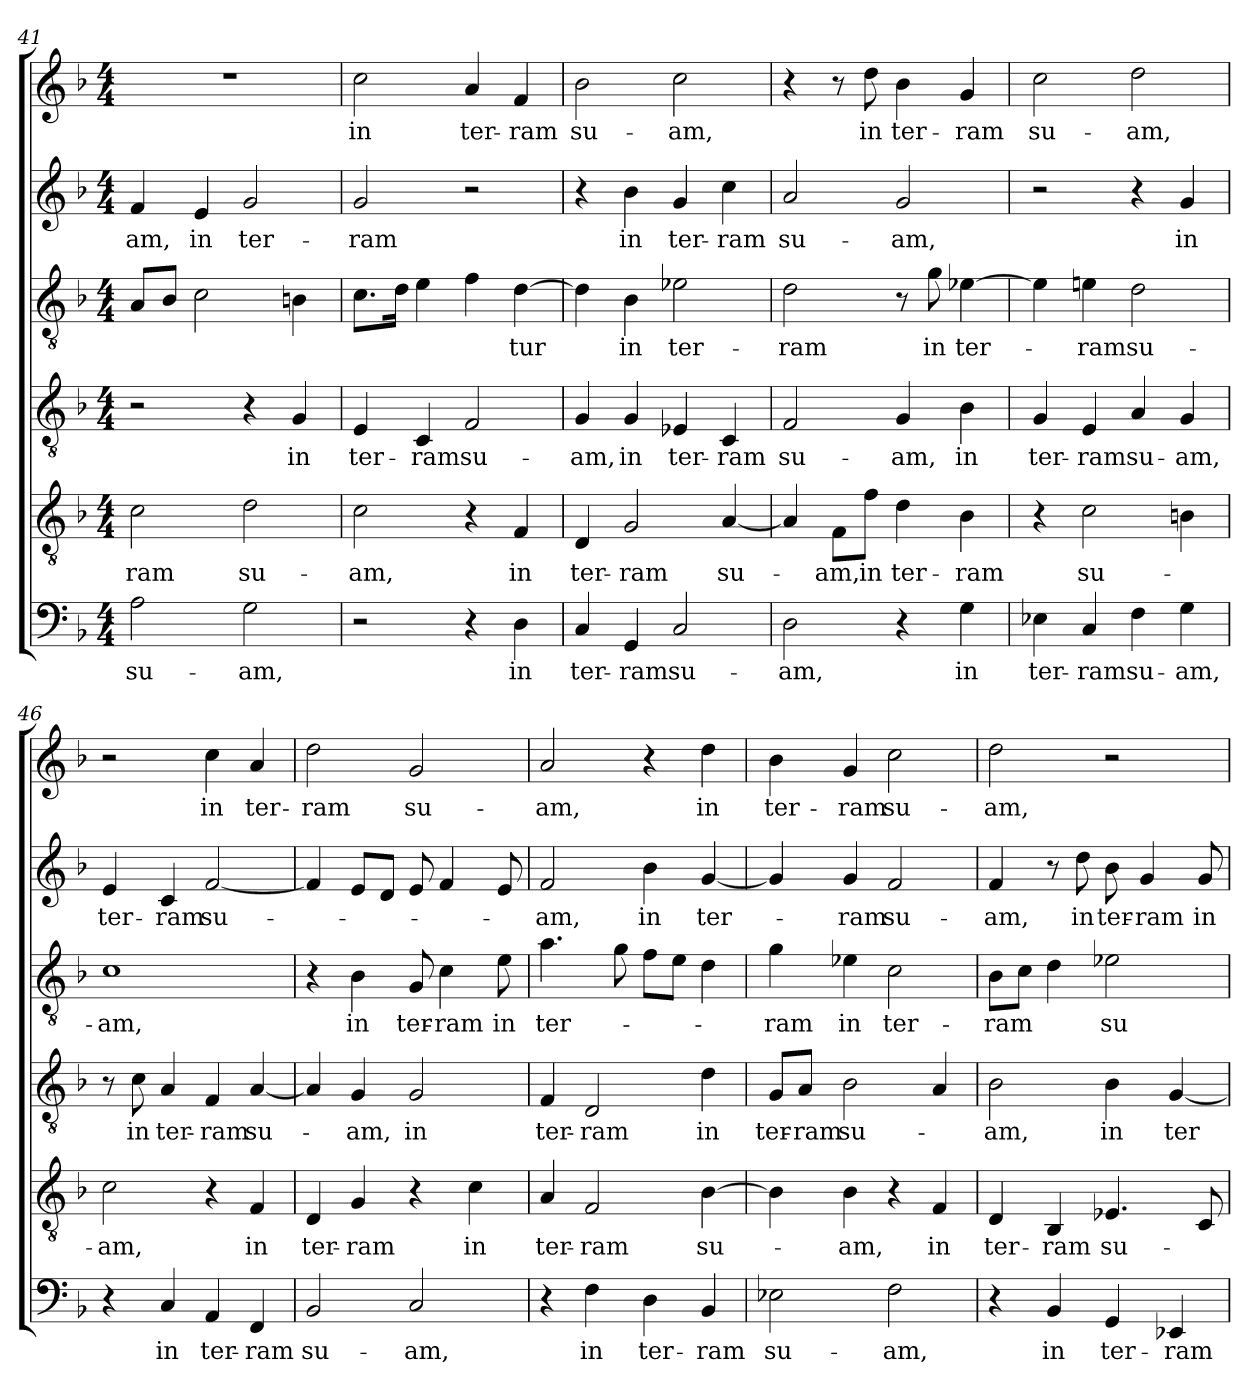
**kern	**text	**kern	**text	**kern	**text	**kern	**text	**kern	**text	**kern	**text
*part6	*part6	*part5	*part5	*part4	*part4	*part3	*part3	*part2	*part2	*part1	*part1
*staff6	*staff6	*staff5	*staff5	*staff4	*staff4	*staff3	*staff3	*staff2	*staff2	*staff1	*staff1
!!LO:PB:g=z
*clefF4	*	*clefGv2	*	*clefGv2	*	*clefGv2	*	*clefG2	*	*clefG2	*
*k[b-]	*	*k[b-]	*	*k[b-]	*	*k[b-]	*	*k[b-]	*	*k[b-]	*
*F:	*	*F:	*	*F:	*	*F:	*	*F:	*	*F:	*
*M4/4	*	*M4/4	*	*M4/4	*	*M4/4	*	*M4/4	*	*M4/4	*
=41	=41	=41	=41	=41	=41	=41	=41	=41	=41	=41	=41
2A\	su-	2c\	-ram	2r	.	8A/L	.	4f/	-am,	1r	.
.	.	.	.	.	.	8B-/J	.	.	.	.	.
.	.	.	.	.	.	2c\	.	4e/	in	.	.
2G\	-am,	2d\	su-	4r	.	.	.	2g/	ter-	.	.
.	.	.	.	4G/	in	4Bn\	.	.	.	.	.
=42	=42	=42	=42	=42	=42	=42	=42	=42	=42	=42	=42
2r	.	2c\	-am,	4E/	ter-	8.c\L	.	2g/	-ram	2cc\	in
.	.	.	.	.	.	16d\Jk	.	.	.	.	.
.	.	.	.	4C/	-ram	4e\	.	.	.	.	.
4r	.	4r	.	2F/	su-	4f\	.	2r	.	4a/	ter-
4D\	in	4F/	in	.	.	[4d\	-tur	.	.	4f/	-ram
=43	=43	=43	=43	=43	=43	=43	=43	=43	=43	=43	=43
4C/	ter-	4D/	ter-	4G/	-am,	4d\]	.	4r	.	2b-\	su-
4GG/	-ram	2G/	-ram	4G/	in	4B-\	in	4b-\	in	.	.
2C/	su-	.	.	4E-X/	ter-	2e-X\	ter-	4g/	ter-	2cc\	-am,
.	.	[4A/	su-	4C/	-ram	.	.	4cc\	-ram	.	.
=44	=44	=44	=44	=44	=44	=44	=44	=44	=44	=44	=44
2D\	-am,	4A/]	.	2F/	su-	2d\	-ram	2a/	su-	4r	.
.	.	8F\L	-am,	.	.	.	.	.	.	8r	.
.	.	8f\J	in	.	.	.	.	.	.	8dd\	in
4r	.	4d\	ter-	4G/	-am,	8r	.	2g/	-am,	4b-\	ter-
.	.	.	.	.	.	8g\	in	.	.	.	.
4G\	in	4B-\	-ram	4B-\	in	[4e-X\	ter-	.	.	4g/	-ram
!!LO:LB:g=z
=45	=45	=45	=45	=45	=45	=45	=45	=45	=45	=45	=45
4E-X\	ter-	4r	.	4G/	ter-	4e-\]	.	2r	.	2cc\	su-
4C/	-ram	2c\	su-	4E/	-ram	4en\	-ram	.	.	.	.
4F\	su-	.	.	4A/	su-	2d\	su-	4r	.	2dd\	-am,
4G\	-am,	4Bn\	.	4G/	-am,	.	.	4g/	in	.	.
=46	=46	=46	=46	=46	=46	=46	=46	=46	=46	=46	=46
4r	.	2c\	-am,	8r	.	1c	-am,	4e/	ter-	2r	.
.	.	.	.	8c\	in	.	.	.	.	.	.
4C/	in	.	.	4A/	ter-	.	.	4c/	-ram	.	.
4AA/	ter-	4r	.	4F/	-ram	.	.	[2f/	su-	4cc\	in
4FF/	-ram	4F/	in	[4A/	su-	.	.	.	.	4a/	ter-
=47	=47	=47	=47	=47	=47	=47	=47	=47	=47	=47	=47
2BB-/	su-	4D/	ter-	4A/]	.	4r	.	4f/]	.	2dd\	-ram
.	.	4G/	-ram	4G/	-am,	4B-\	in	8e/L	.	.	.
.	.	.	.	.	.	.	.	8d/J	.	.	.
2C/	-am,	4r	.	2G/	in	8G/	ter-	8e/	.	2g/	su-
.	.	.	.	.	.	4c\	-ram	4f/	.	.	.
.	.	4c\	in	.	.	.	.	.	.	.	.
.	.	.	.	.	.	8e\	in	8e/	.	.	.
=48	=48	=48	=48	=48	=48	=48	=48	=48	=48	=48	=48
4r	.	4A/	ter-	4F/	ter-	4.a\	ter-	2f/	-am,	2a/	-am,
4F\	in	2F/	-ram	2D/	-ram	.	.	.	.	.	.
.	.	.	.	.	.	8g\	.	.	.	.	.
4D\	ter-	.	.	.	.	8f\L	.	4b-\	in	4r	.
.	.	.	.	.	.	8e\J	.	.	.	.	.
4BB-/	-ram	[4B-\	su-	4d\	in	4d\	.	[4g/	ter-	4dd\	in
!!LO:PB:g=z
=49	=49	=49	=49	=49	=49	=49	=49	=49	=49	=49	=49
2E-X\	su-	4B-\]	.	8G/L	ter-	4g\	-ram	4g/]	.	4b-\	ter-
.	.	.	.	8A/J	-ram	.	.	.	.	.	.
.	.	4B-\	-am,	2B-\	su-	4e-X\	in	4g/	-ram	4g/	-ram
2F\	-am,	4r	.	.	.	2c\	ter-	2f/	su-	2cc\	su-
.	.	4F/	in	4A/	.	.	.	.	.	.	.
=50	=50	=50	=50	=50	=50	=50	=50	=50	=50	=50	=50
4r	.	4D/	ter-	2B-\	-am,	8B-\L	-ram	4f/	-am,	2dd\	-am,
.	.	.	.	.	.	8c\J	.	.	.	.	.
4BB-/	in	4BB-/	-ram	.	.	4d\	.	8r	.	.	.
.	.	.	.	.	.	.	.	8dd\	in	.	.
4GG/	ter-	4.E-X/	su-	4B-\	in	2e-X\	su-	8b-\	ter-	2r	.
.	.	.	.	.	.	.	.	4g/	-ram	.	.
4EE-X/	-ram	.	.	[4G/	ter-	.	.	.	.	.	.
.	.	8C/	.	.	.	.	.	8g/	in	.	.
=	=	=	=	=	=	=	=	=	=	=	=
*-	*-	*-	*-	*-	*-	*-	*-	*-	*-	*-	*-
